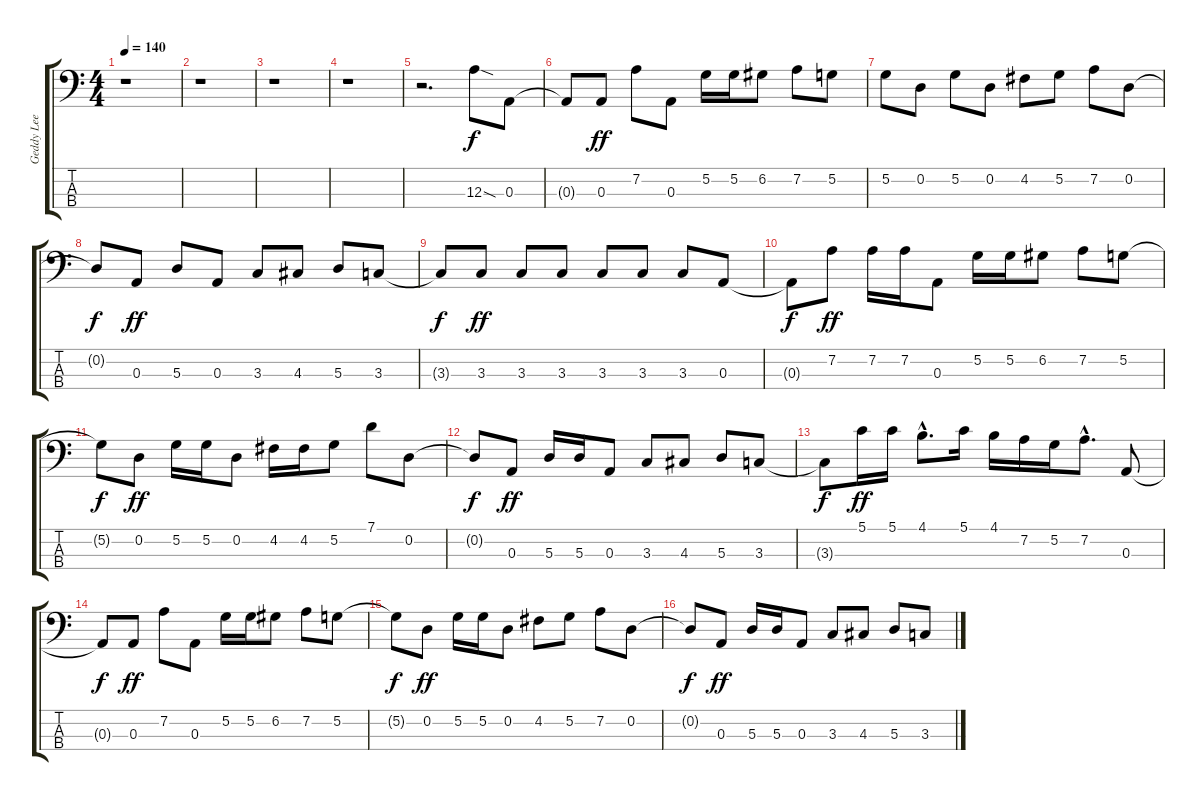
\track ("Geddy Lee " "Geddy Lee ") {instrument electricbasspick}
\staff {score tabs}
\tuning (G2 D2 A1 E1) {hide}
\ts (4 4)
\tempo 140
\clef f4
\ks c
r.1{dy f} |
r.1 |
r.1 |
r.1 |
r.2{d} 12.3{sod}.8 0.3.8 |
0.3{t}.8 0.3.8{dy ff} 7.2.8 0.3.8 5.2.16 5.2.16 6.2.8 7.2.8 5.2.8 |
5.2.8 0.2.8 5.2.8 0.2.8 4.2.8 5.2.8 7.2.8 0.2.8 |
0.2{t}.8{dy f} 0.3.8{dy ff} 5.3.8 0.3.8 3.3.8 4.3.8 5.3.8 3.3.8 |
3.3{t}.8{dy f} 3.3.8{dy ff} 3.3.8 3.3.8 3.3.8 3.3.8 3.3.8 0.3.8 |
0.3{t}.8{dy f} 7.2.8{dy ff} 7.2.16 7.2.16 0.3.8 5.2.16 5.2.16 6.2.8 7.2.8 5.2.8 |
5.2{t}.8{dy f} 0.2.8{dy ff} 5.2.16 5.2.16 0.2.8 4.2.16 4.2.16 5.2.8 7.1.8 0.2.8 |
0.2{t}.8{dy f} 0.3.8{dy ff} 5.3.16 5.3.16 0.3.8 3.3.8 4.3.8 5.3.8 3.3.8 |
3.3{t}.8{dy f} 5.1.16{dy ff} 5.1.16 4.1{hac}.8{d} 5.1.16 4.1.16 7.2.16 5.2.16 7.2{hac}.8{d} 0.3.8 |
0.3{t}.8{dy f} 0.3.8{dy ff} 7.2.8 0.3.8 5.2.16 5.2.16 6.2.8 7.2.8 5.2.8 |
5.2{t}.8{dy f} 0.2.8{dy ff} 5.2.16 5.2.16 0.2.8 4.2.8 5.2.8 7.2.8 0.2.8 |
0.2{t}.8{dy f} 0.3.8{dy ff} 5.3.16 5.3.16 0.3.8 3.3.8 4.3.8 5.3.8 3.3.8
